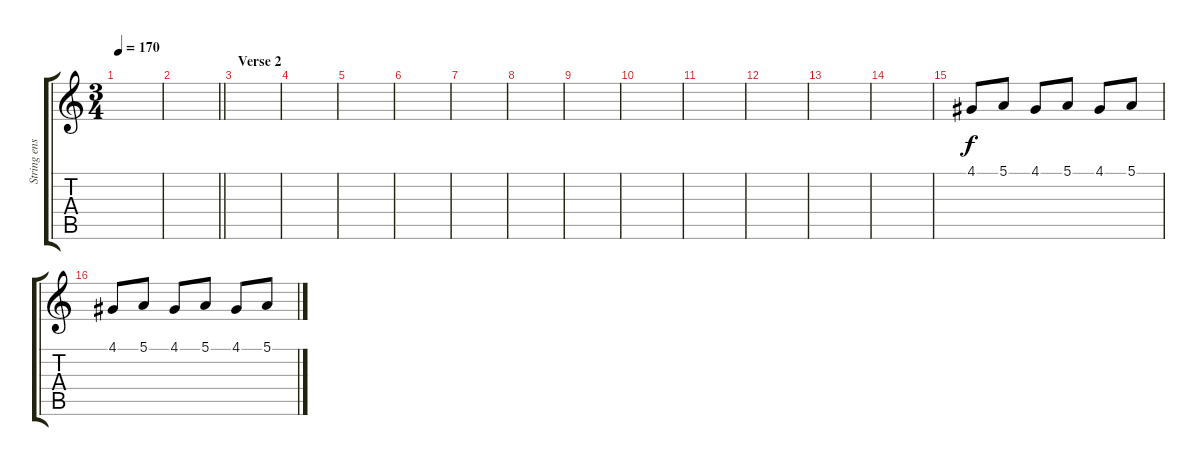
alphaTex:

\track ("String ensemble" "String ens") {instrument stringensemble1}
\staff {score tabs}
\tuning (E4 B3 G3 D3 A2 E2) {hide}
\ts (3 4)
\tempo 170
\clef g2
\ks c
|
\barLineRight lightlight
|
\section ("" "Verse 2")
|
|
|
|
|
|
|
|
|
|
|
|
4.1.8 5.1.8 4.1.8 5.1.8 4.1.8 5.1.8 |
4.1.8 5.1.8 4.1.8 5.1.8 4.1.8 5.1.8
